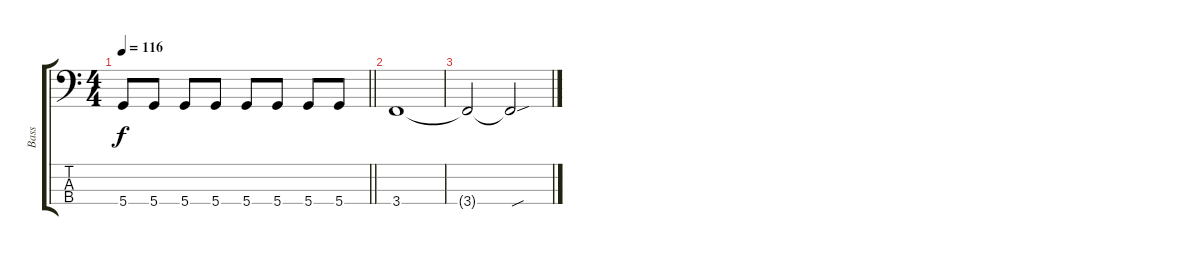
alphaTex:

\track ("Bass" "Bass") {instrument electricbassfinger}
\staff {score tabs}
\tuning (G2 D2 A1 D1) {hide}
\ts (4 4)
\tempo 116
\clef f4
\barLineRight lightlight
\ks c
5.4.8{dy f} 5.4.8 5.4.8 5.4.8 5.4.8 5.4.8 5.4.8 5.4.8 |
3.4.1 |
3.4{t}.2 3.4{sou t}.2
